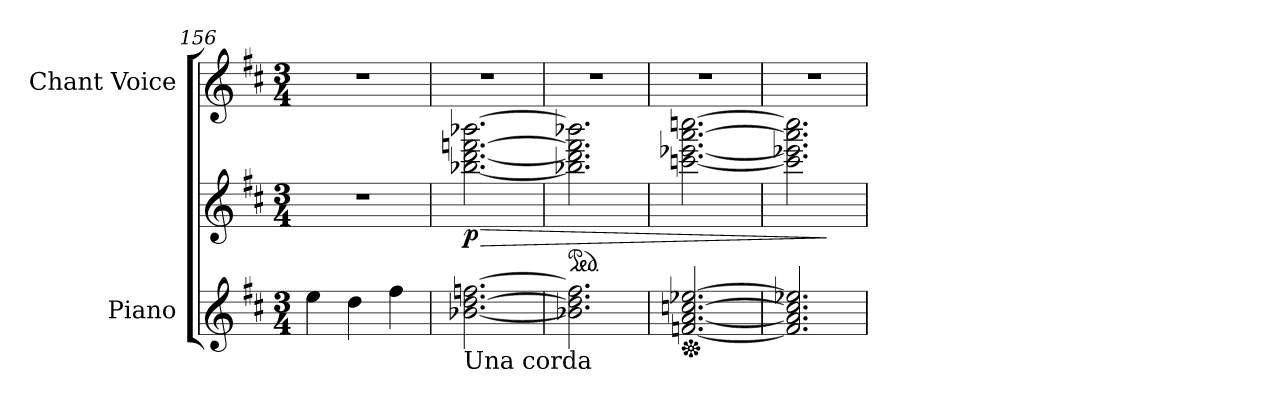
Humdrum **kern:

**kern	**kern	**dynam	**kern
*part2	*part2	*part2	*part1
*staff3	*staff2	*staff2/3	*staff1
*I"Piano	*	*	*I"Chant Voice
*I'Pno	*	*	*
*clefG2	*clefG2	*	*clefG2
*k[f#c#]	*k[f#c#]	*	*k[f#c#]
*M3/4	*M3/4	*	*M3/4
=156	=156	=156	=156
4ee\	2.r	.	2.r
4dd\	.	.	.
4ff#\	.	.	.
=157	=157	=157	=157
!LO:TX:b:t=Una corda	!	!	!
!	!	!LO:HP:b	!
!	!	!LO:DY:n=1:b	!
[2.b-X\ [2.dd\ [2.ffn\	[2.bb-X\ [2.ddd\ [2.fffn\ [2.bbb-X\	> p	2.r
=158	=158	=158	=158
*	*ped	*	*
2.b-X\] 2.dd\] 2.ffn\]	2.bb-X\] 2.ddd\] 2.fffn\] 2.bbb-X\]	.	2.r
=159	=159	=159	=159
*Xped	*	*	*
[2.fn/ [2.a/ [2.ccn/ [2.ee-X/	[2.cccn\ [2.eee-X\ [2.aaa\ [2.ccccn\	.	2.r
=160	=160	=160	=160
2.fn/] 2.a/] 2.ccn/] 2.ee-X/]	2.cccn\] 2.eee-X\] 2.aaa\] 2.ccccn\]	.	2.r
.	.	]	.
=	=	=	=
*-	*-	*-	*-
